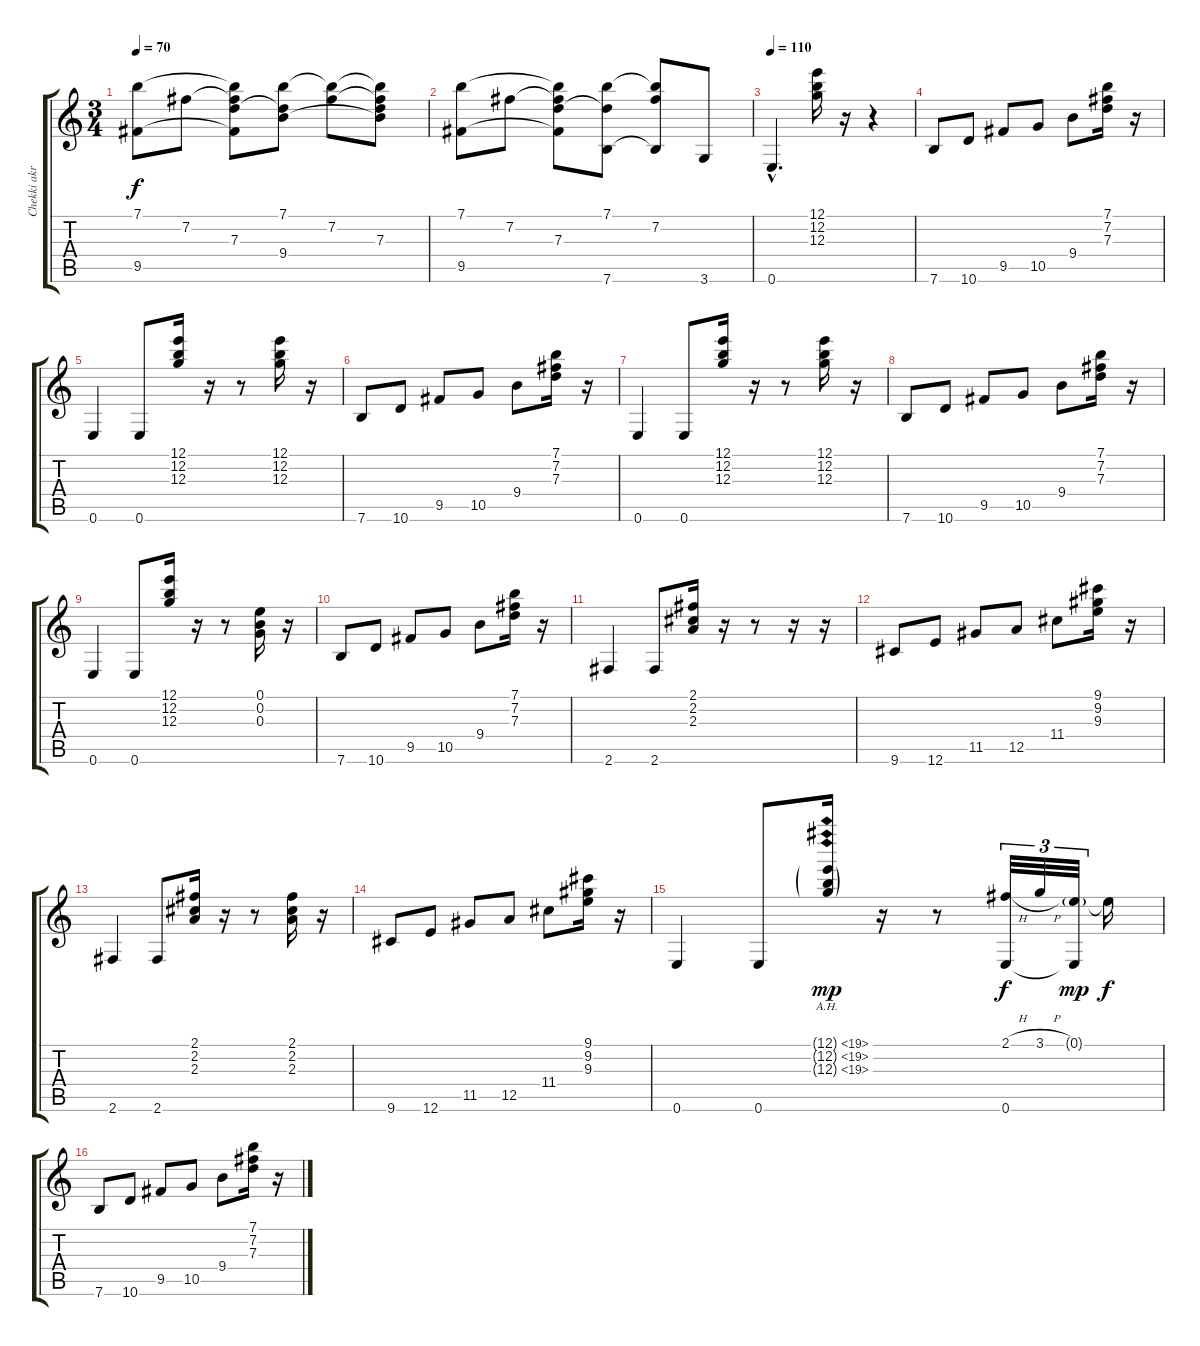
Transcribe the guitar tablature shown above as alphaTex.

\track ("Chekki akrem" "Chekki akr") {instrument acousticguitarnylon}
\staff {score tabs}
\tuning (E4 B3 G3 D3 A2 E2) {hide}
\ts (3 4)
\tempo 70
\clef g2
\ks c
(7.1 9.5).8{dy f} 7.2.8 (7.1{t} 7.2{t} 7.3 9.5{t}).8 (7.1 7.3{t} 9.4).8 (7.1{t} 7.2).8 (7.1{t} 7.2{t} 7.3 9.4{t}).8 |
(7.1 9.5).8 7.2.8 (7.1{t} 7.2{t} 7.3 9.5{t}).8 (7.1 7.3{t} 7.6).8 (7.1{t} 7.2 7.6{t}).8 3.6.8 |
\tempo 110
0.6{hac}.4{d} (12.1 12.2 12.3).16 r.16 r.4 |
7.6.8 10.6.8 9.5.8 10.5.8 9.4.8 (7.1 7.2 7.3).16 r.16 |
0.6.4 0.6.8 (12.1 12.2 12.3).16 r.16 r.8 (12.1 12.2 12.3).16 r.16 |
7.6.8 10.6.8 9.5.8 10.5.8 9.4.8 (7.1 7.2 7.3).16 r.16 |
0.6.4 0.6.8 (12.1 12.2 12.3).16 r.16 r.8 (12.1 12.2 12.3).16 r.16 |
7.6.8 10.6.8 9.5.8 10.5.8 9.4.8 (7.1 7.2 7.3).16 r.16 |
0.6.4 0.6.8 (12.1 12.2 12.3).16 r.16 r.8 (0.1 0.2 0.3).16 r.16 |
7.6.8 10.6.8 9.5.8 10.5.8 9.4.8 (7.1 7.2 7.3).16 r.16 |
2.6.4 2.6.8 (2.1 2.2 2.3).16 r.16 r.8 r.16 r.16 |
9.6.8 12.6.8 11.5.8 12.5.8 11.4.8 (9.1 9.2 9.3).16 r.16 |
2.6.4 2.6.8 (2.1 2.2 2.3).16 r.16 r.8 (2.1 2.2 2.3).16 r.16 |
9.6.8 12.6.8 11.5.8 12.5.8 11.4.8 (9.1 9.2 9.3).16 r.16 |
0.6.4 0.6.8 (12.1{ah 7 g} 12.2{ah 7 g} 12.3{ah 7 g}).16{dy mp} r.16 r.8 (2.1{h} 0.6).32{tu (3 2) dy f} 3.1{h}.32{tu (3 2)} (0.1{g} 0.6{t}).32{tu (3 2) dy mp} 0.1{t}.16{dy f} |
7.6.8 10.6.8 9.5.8 10.5.8 9.4.8 (7.1 7.2 7.3).16 r.16
